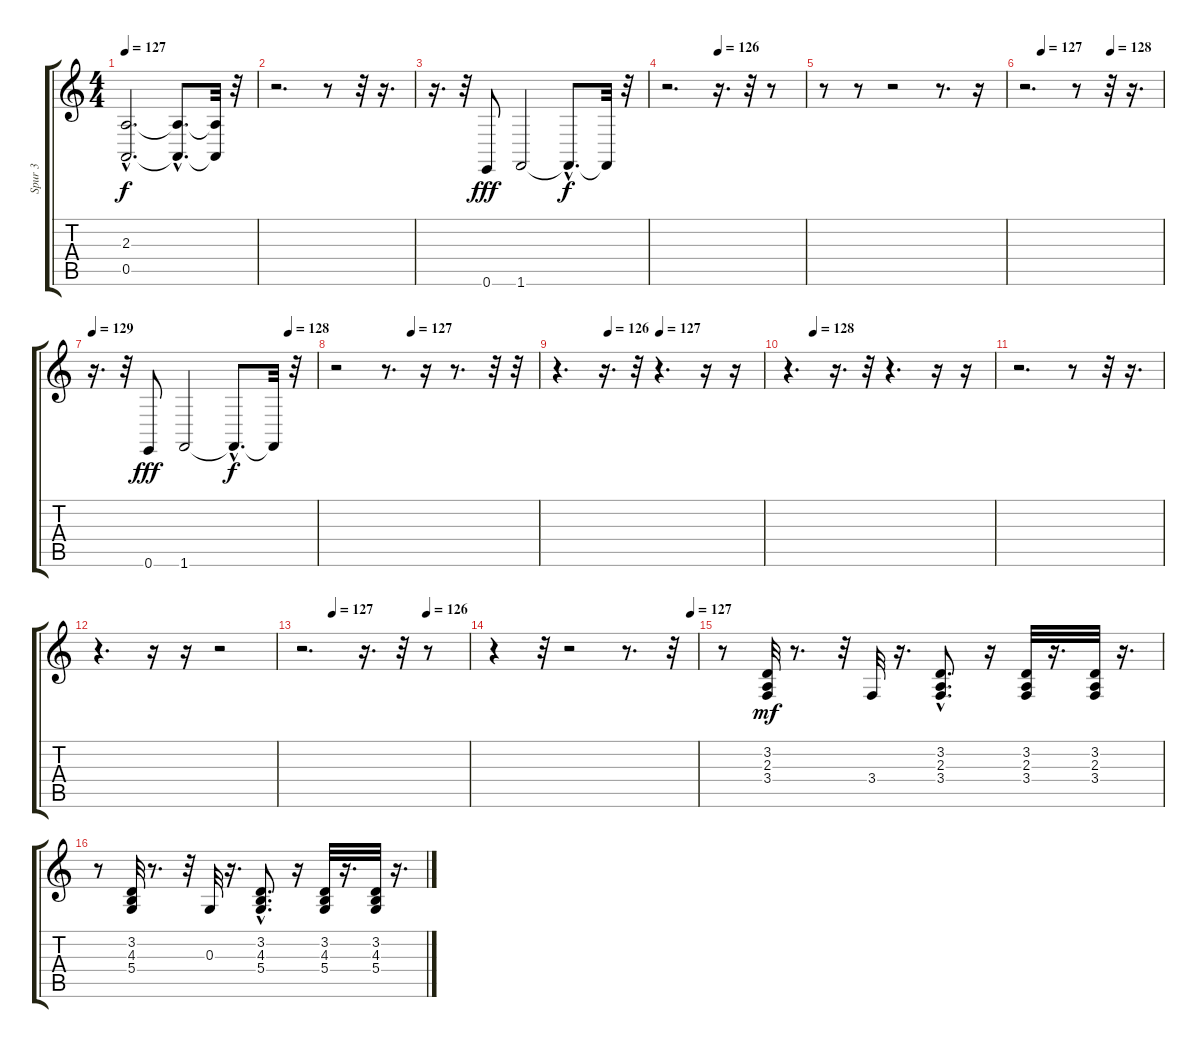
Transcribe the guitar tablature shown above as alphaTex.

\track ("Spur 3" "Spur 3") {instrument stringensemble2}
\staff {score tabs}
\tuning (E4 B3 G3 D3 A2 E2) {hide}
\ts (4 4)
\tempo 127
\clef g2
\ks c
(2.3{hac t} 0.5{hac t}).2{d dy f} (2.3{hac t} 0.5{hac t}).8{d} (2.3{t} 0.5{t}).32 r.32 |
r.2{d volume 10} r.8 r.32 r.16{d} |
r.16{d} r.32 0.6.8{dy fff} 1.6.2 1.6{hac t}.8{d dy f} 1.6{t}.32 r.32 |
\tempo (126 0.375)
r.2{d} r.16{d} r.32 r.8 |
r.8 r.8 r.2 r.8{d} r.16 |
\tempo (127 0.125)
\tempo (128 0.625)
r.2{d} r.8 r.32 r.16{d} |
\tempo 129
\tempo (128 0.875)
r.16{d} r.32 0.6.8{dy fff} 1.6.2 1.6{hac t}.8{d dy f} 1.6{t}.32 r.32 |
\tempo (127 0.375)
r.2 r.8{d} r.16 r.8{d} r.32 r.32 |
\tempo (126 0.25)
\tempo (127 0.5)
r.4{d} r.16{d} r.32 r.4{d} r.16 r.16 |
\tempo (128 0.125)
r.4{d} r.16{d} r.32 r.4{d} r.16 r.16 |
r.2{d} r.8 r.32 r.16{d} |
r.4{d} r.16 r.16 r.2 |
\tempo (127 0.1875)
\tempo (126 0.75)
r.2{d} r.16{d} r.32 r.8 |
\tempo (127 0.96875)
r.4 r.32 r.2 r.8{d} r.32 |
r.8 (3.2 2.3 3.4).32{dy mf volume 12 balance 0 instrument electricguitarclean} r.8{d} r.32 3.4.32 r.16{d} (3.2{hac} 2.3{hac} 3.4{hac}).8{d} r.16 (3.2 2.3 3.4).32 r.16{d} (3.2 2.3 3.4).32 r.16{d} |
r.8 (3.2 4.3 5.4).32 r.8{d} r.32 0.3.32 r.16{d} (3.2 4.3{hac} 5.4{hac}).8{d} r.16 (3.2 4.3 5.4).32 r.16{d} (3.2 4.3 5.4).32 r.16{d}
